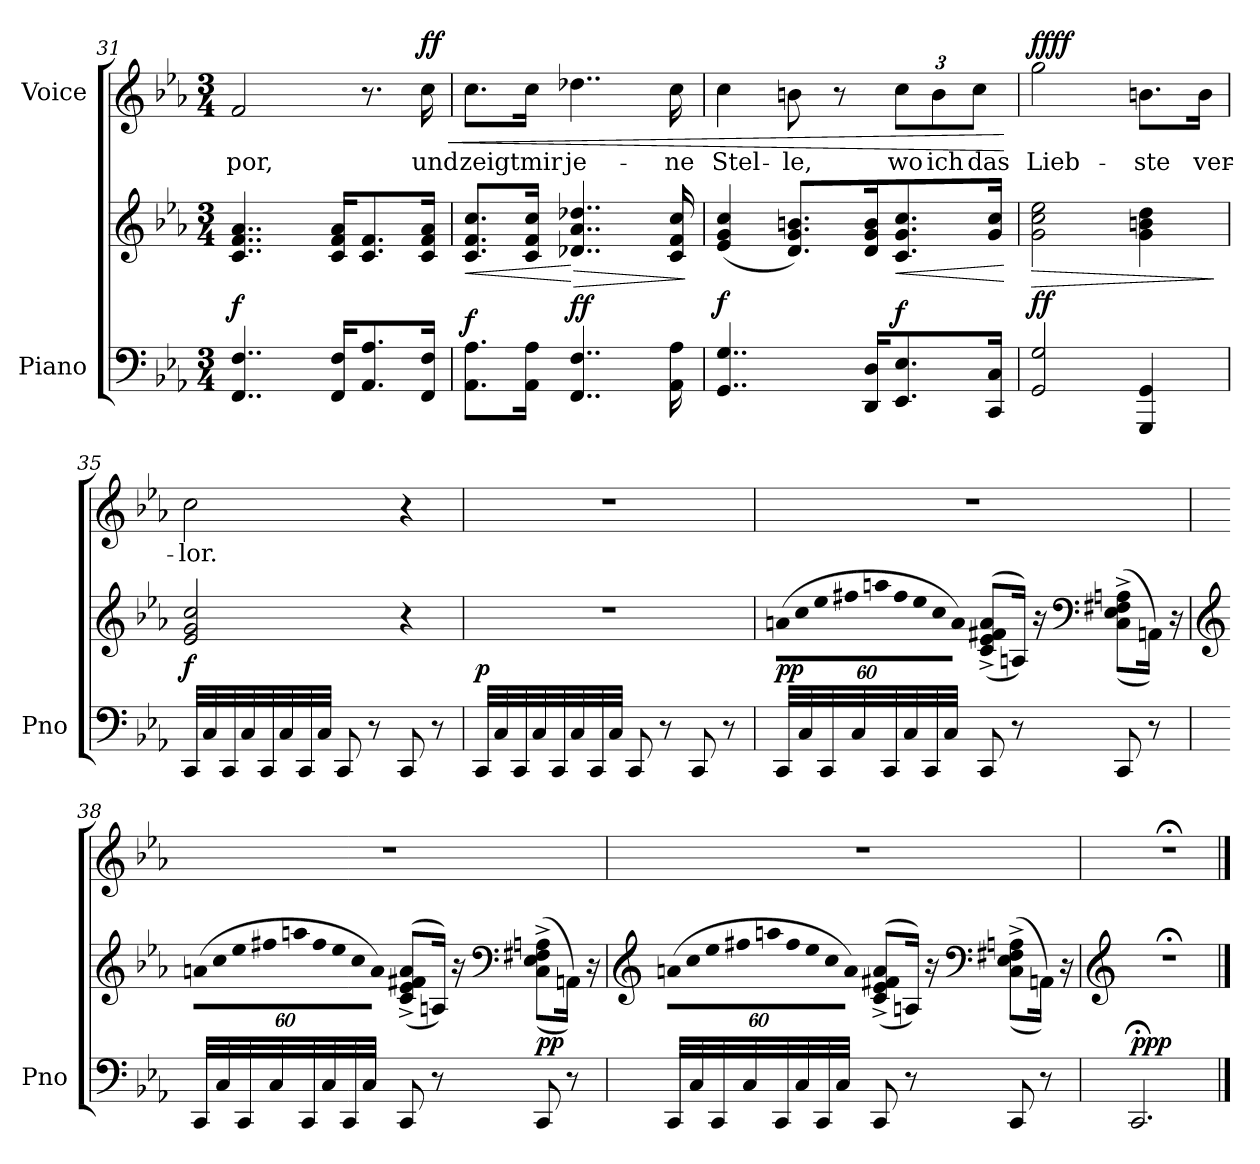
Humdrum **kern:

**kern	**kern	**dynam	**kern	**text	**dynam
*part2	*part2	*part2	*part1	*part1	*part1
*staff3	*staff2	*staff2/3	*staff1	*staff1	*staff1
*I"Piano	*	*	*I"Voice	*	*
*I'Pno	*	*	*	*	*
*clefF4	*clefG2	*	*clefG2	*	*
*k[b-e-a-]	*k[b-e-a-]	*	*k[b-e-a-]	*	*
*M3/4	*M3/4	*	*M3/4	*	*
=31	=31	=31	=31	=31	=31
!	!	!LO:DY:a=2	!	!LO:LY:b	!
4..FF/ 4..F/	4..c/ 4..f/ 4..a-/	f	2f/	-por,	.
16FF/ 16F/KL	16c/ 16f/ 16a-/KL	.	.	.	.
8.AA-/ 8.A-/	8.c/ 8.f/	.	8.r	.	.
!	!	!	!	!LO:LY:b	!LO:HP:b
!	!	!	!	!	!LO:DY:n=1:a
16FF/ 16F/Jk	16c/ 16f/ 16a-/Jk	.	16cc\	und	< ff
!!LO:LB:g=z
=32	=32	=32	=32	=32	=32
!	!	!LO:HP:b	!	!LO:LY:b	!
!	!	!LO:DY:n=1:a=2	!	!	!
8.AA-\ 8.A-\L	8.c/ 8.f/ 8.cc/L	< f	8.cc\L	zeigt	.
!	!	!	!	!LO:LY:b	!
16AA-\ 16A-\Jk	16c/ 16f/ 16cc/Jk	.	16cc\Jk	mir	.
!	!	!LO:HP:n=1:b	!	!LO:LY:b	!
!	!	!LO:DY:n=2:a=2	!	!	!
4..FF/ 4..F/	4..d-X/ 4..a-/ 4..dd-X/	[ > ff	4..dd-X\	je-	.
!	!	!	!	!LO:LY:b	!
16AA-\ 16A-\	16c/ 16f/ 16cc/	.	16cc\	-ne	.
.	.	]	.	.	.
=33	=33	=33	=33	=33	=33
!	!	!LO:DY:a=2	!	!LO:LY:b	!
4..GG/ 4..G/	(4e-/ 4g/ 4cc/	f	4cc\	Stel-	.
!	!	!	!	!LO:LY:b	!
.	8.d/ 8.g/ 8.bn/L)	.	8bn\	-le,	.
.	.	.	8r	.	.
16DD/ 16D/KL	16d/ 16g/ 16b/K	.	.	.	.
!	!	!LO:HP:b	!	!	!
*	*	*	*Xbrackettup	*	*
!	!	!LO:DY:n=1:a=2	!	!LO:LY:b	!
8.EE-/ 8.E-/	8.c/ 8.g/ 8.cc/	< f	12cc\L	wo	.
!	!	!	!	!LO:LY:b	!
.	.	.	12b\	ich	.
!	!	!	!	!LO:LY:b	!
.	.	.	12cc\J	das	.
16CC/ 16C/Jk	16g/ 16cc/Jk	.	.	.	.
.	.	[	.	.	[
=34	=34	=34	=34	=34	=34
!	!	!LO:HP:b	!	!LO:LY:b	!
!	!	!LO:DY:n=1:a=2	!	!	!LO:DY:a
2GG/ 2G/	2g\ 2cc\ 2ee-\	> ff	2gg\	Lieb-	ffff
!	!	!	!	!LO:LY:b	!
4GGG/ 4GG/	4g\ 4bn\ 4dd\	.	8.bn\L	-ste	.
!	!	!	!	!LO:LY:b	!
.	.	.	16b\Jk	ver-	.
.	.	]	.	.	.
=35	=35	=35	=35	=35	=35
!	!	!LO:DY:a=2	!	!LO:LY:b	!
32CC/LLL	2e-/ 2g/ 2cc/	f	2cc\	-lor.	.
32C/	.	.	.	.	.
32CC/	.	.	.	.	.
32C/	.	.	.	.	.
32CC/	.	.	.	.	.
32C/	.	.	.	.	.
32CC/	.	.	.	.	.
32C/JJJ	.	.	.	.	.
8CC/	.	.	.	.	.
8r	.	.	.	.	.
*	*	*	*MM60	*	*
8CC/	4r	.	4r	.	.
8r	.	.	.	.	.
!!LO:LB:g=z
=36	=36	=36	=36	=36	=36
!	!	!LO:DY:a=2	!	!	!
32CC/LLL	2.r	p	2.r	.	.
32C/	.	.	.	.	.
32CC/	.	.	.	.	.
32C/	.	.	.	.	.
32CC/	.	.	.	.	.
32C/	.	.	.	.	.
32CC/	.	.	.	.	.
32C/JJJ	.	.	.	.	.
8CC/	.	.	.	.	.
8r	.	.	.	.	.
8CC/	.	.	.	.	.
8r	.	.	.	.	.
=37	=37	=37	=37	=37	=37
*	*Xbrackettup	*	*	*	*
!	!LO:N:vis=32	!LO:DY:a=2	!	!	!
32CC/LLL	(1920%53an\LLL	pp	2.r	.	.
!	!LO:N:vis=32	!	!	!	!
.	1920%53cc\	.	.	.	.
32C/	.	.	.	.	.
!	!LO:N:vis=32	!	!	!	!
.	1920%53ee-\	.	.	.	.
32CC/	.	.	.	.	.
!	!LO:N:vis=32	!	!	!	!
.	1920%53ff#X\	.	.	.	.
32C/	.	.	.	.	.
!	!LO:N:vis=32	!	!	!	!
.	1920%53aan\	.	.	.	.
32CC/	.	.	.	.	.
!	!LO:N:vis=32	!	!	!	!
.	1920%53ff#\	.	.	.	.
32C/	.	.	.	.	.
!	!LO:N:vis=32	!	!	!	!
.	1920%53ee-\	.	.	.	.
32CC/	.	.	.	.	.
!	!LO:N:vis=32	!	!	!	!
.	1920%53cc\	.	.	.	.
32C/JJJ	.	.	.	.	.
!	!LO:N:vis=32	!	!	!	!
.	1920%53a\JJJ)	.	.	.	.
.	640ryy	.	.	.	.
8CC/	((8c/^ 8e-/^ 8f#X/^ 8a/^L	.	.	.	.
8r	16An/Jk))	.	.	.	.
.	16r	.	.	.	.
*	*clefF4	*	*	*	*
8CC/	((8C\^ 8E-\^ 8F#X\^ 8An\^L	.	.	.	.
8r	16AAn\Jk))	.	.	.	.
.	16r	.	.	.	.
!!LO:LB:g=z
=38	=38	=38	=38	=38	=38
*	*clefG2	*	*	*	*
!	!LO:N:vis=32	!	!	!	!
32CC/LLL	(1920%53an\LLL	.	2.r	.	.
!	!LO:N:vis=32	!	!	!	!
.	1920%53cc\	.	.	.	.
32C/	.	.	.	.	.
!	!LO:N:vis=32	!	!	!	!
.	1920%53ee-\	.	.	.	.
32CC/	.	.	.	.	.
!	!LO:N:vis=32	!	!	!	!
.	1920%53ff#X\	.	.	.	.
32C/	.	.	.	.	.
!	!LO:N:vis=32	!	!	!	!
.	1920%53aan\	.	.	.	.
32CC/	.	.	.	.	.
!	!LO:N:vis=32	!	!	!	!
.	1920%53ff#\	.	.	.	.
32C/	.	.	.	.	.
!	!LO:N:vis=32	!	!	!	!
.	1920%53ee-\	.	.	.	.
32CC/	.	.	.	.	.
!	!LO:N:vis=32	!	!	!	!
.	1920%53cc\	.	.	.	.
32C/JJJ	.	.	.	.	.
!	!LO:N:vis=32	!	!	!	!
.	1920%53a\JJJ)	.	.	.	.
.	640ryy	.	.	.	.
8CC/	((8c/^ 8e-/^ 8f#X/^ 8a/^L	.	.	.	.
8r	16An/Jk))	.	.	.	.
.	16r	.	.	.	.
*	*clefF4	*	*	*	*
!	!	!LO:DY:a=2	!	!	!
8CC/	((8C\^ 8E-\^ 8F#X\^ 8An\^L	pp	.	.	.
8r	16AAn\Jk))	.	.	.	.
.	16r	.	.	.	.
=39	=39	=39	=39	=39	=39
*	*clefG2	*	*	*	*
!	!LO:N:vis=32	!	!	!	!
32CC/LLL	(1920%53an\LLL	.	2.r	.	.
!	!LO:N:vis=32	!	!	!	!
.	1920%53cc\	.	.	.	.
32C/	.	.	.	.	.
!	!LO:N:vis=32	!	!	!	!
.	1920%53ee-\	.	.	.	.
32CC/	.	.	.	.	.
!	!LO:N:vis=32	!	!	!	!
.	1920%53ff#X\	.	.	.	.
32C/	.	.	.	.	.
!	!LO:N:vis=32	!	!	!	!
.	1920%53aan\	.	.	.	.
32CC/	.	.	.	.	.
!	!LO:N:vis=32	!	!	!	!
.	1920%53ff#\	.	.	.	.
32C/	.	.	.	.	.
!	!LO:N:vis=32	!	!	!	!
.	1920%53ee-\	.	.	.	.
32CC/	.	.	.	.	.
!	!LO:N:vis=32	!	!	!	!
.	1920%53cc\	.	.	.	.
32C/JJJ	.	.	.	.	.
!	!LO:N:vis=32	!	!	!	!
.	1920%53a\JJJ)	.	.	.	.
.	640ryy	.	.	.	.
8CC/	((8c/^ 8e-/^ 8f#X/^ 8a/^L	.	.	.	.
8r	16An/Jk))	.	.	.	.
.	16r	.	.	.	.
*	*clefF4	*	*	*	*
8CC/	((8C\^ 8E-\^ 8F#X\^ 8An\^L	.	.	.	.
8r	16AAn\Jk))	.	.	.	.
.	16r	.	.	.	.
=40	=40	=40	=40	=40	=40
*	*clefG2	*	*	*	*
!	!	!LO:DY:a=2	!	!	!
2.CC;</	2.r;<	ppp	2.r;<	.	.
==	==	==	==	==	==
*-	*-	*-	*-	*-	*-
